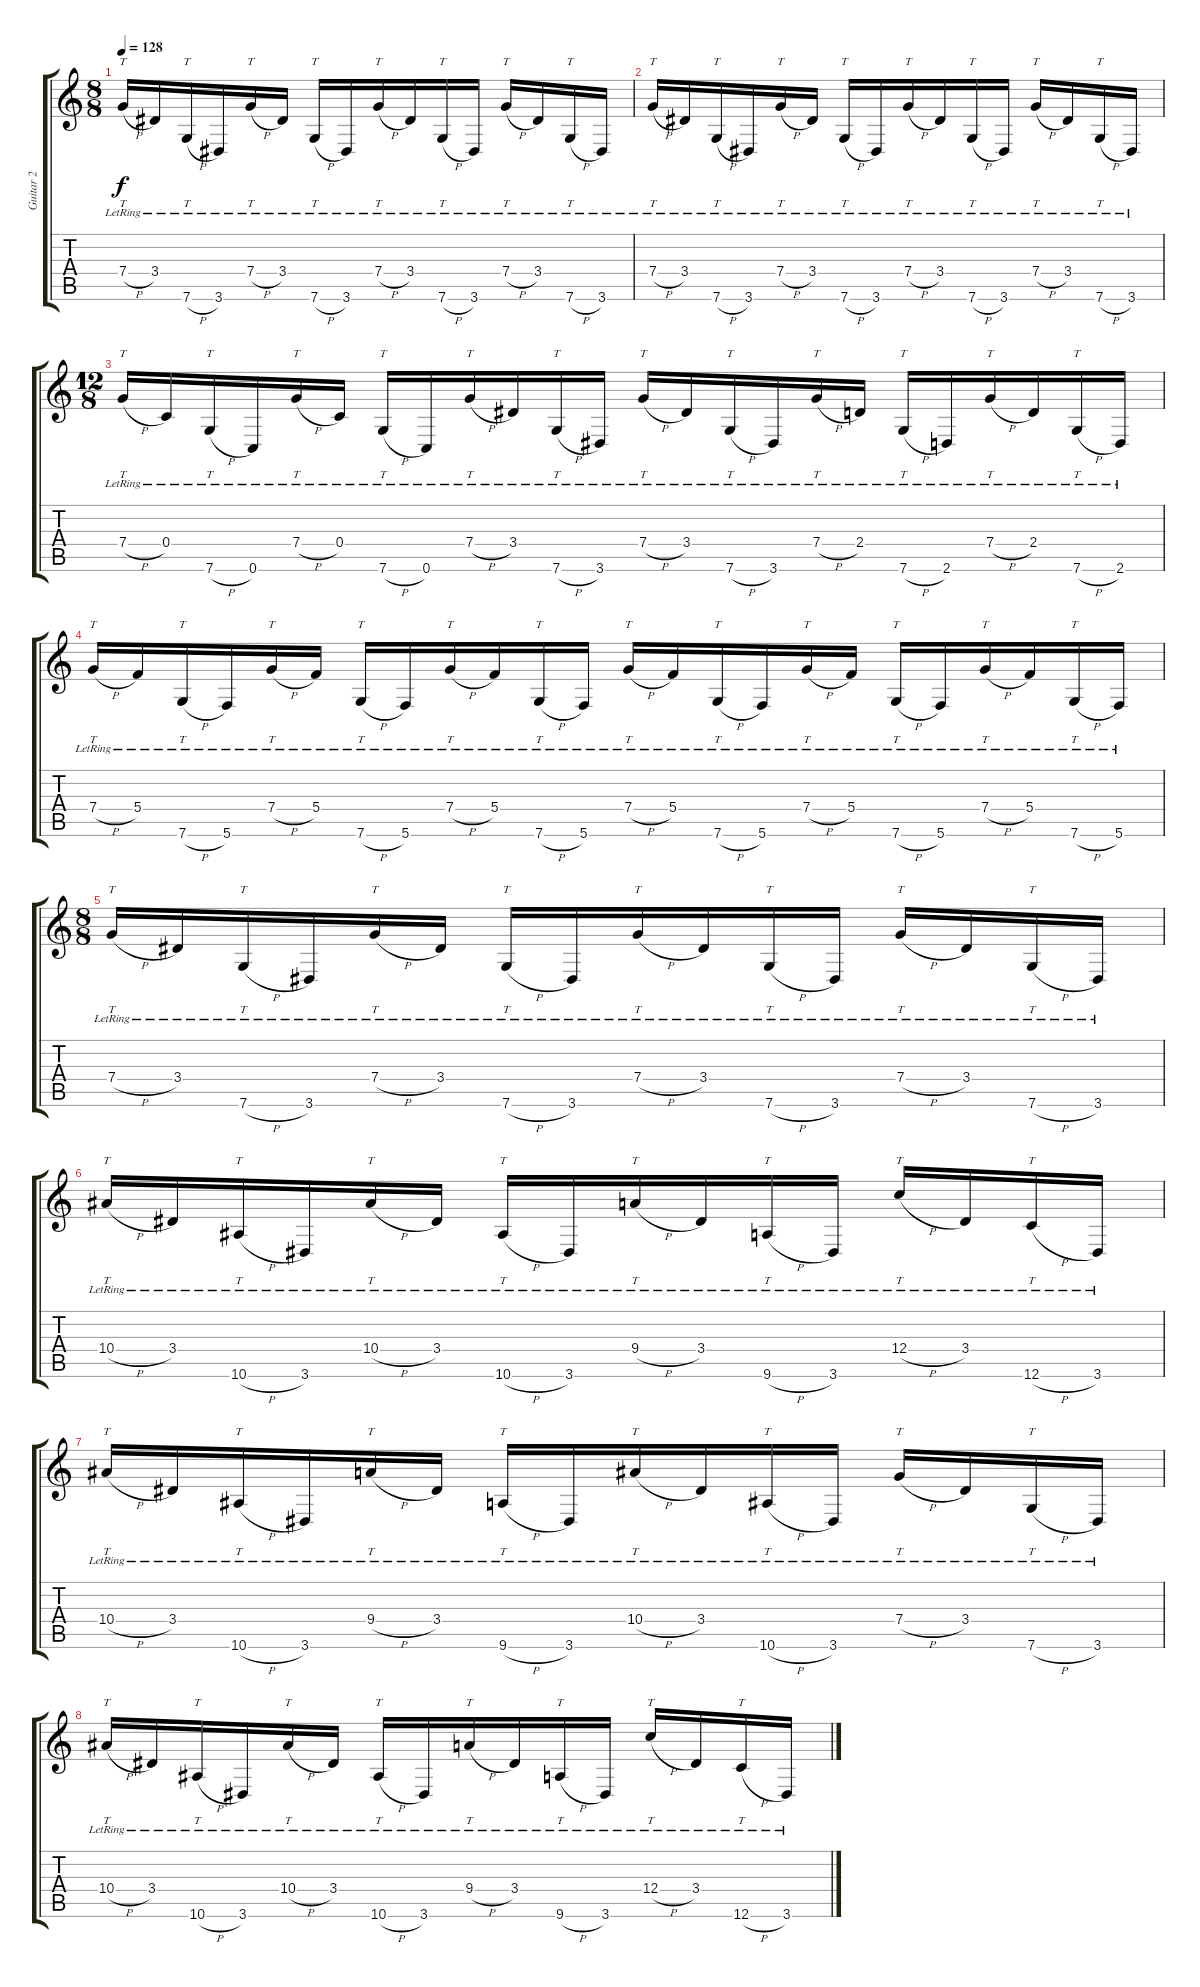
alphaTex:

\track ("Guitar 2" "Guitar 2") {instrument electricguitarjazz}
\staff {score tabs}
\tuning (D4 A3 F3 C3 G2 C2) {hide}
\ts (8 8)
\tempo 128
\clef g2
\ks c
7.4{h lr}.16{tt dy f} 3.4{lr}.16 7.6{h lr}.16{tt} 3.6{lr}.16 7.4{h lr}.16{tt} 3.4{lr}.16 7.6{h lr}.16{tt} 3.6{lr}.16 7.4{h lr}.16{tt} 3.4{lr}.16 7.6{h lr}.16{tt} 3.6{lr}.16 7.4{h lr}.16{tt} 3.4{lr}.16 7.6{h lr}.16{tt} 3.6{lr}.16 |
7.4{h lr}.16{tt} 3.4{lr}.16 7.6{h lr}.16{tt} 3.6{lr}.16 7.4{h lr}.16{tt} 3.4{lr}.16 7.6{h lr}.16{tt} 3.6{lr}.16 7.4{h lr}.16{tt} 3.4{lr}.16 7.6{h lr}.16{tt} 3.6{lr}.16 7.4{h lr}.16{tt} 3.4{lr}.16 7.6{h lr}.16{tt} 3.6{lr}.16 |
\ts (12 8)
7.4{h lr}.16{tt} 0.4{lr}.16 7.6{h lr}.16{tt} 0.6{lr}.16 7.4{h lr}.16{tt} 0.4{lr}.16 7.6{h lr}.16{tt} 0.6{lr}.16 7.4{h lr}.16{tt} 3.4{lr}.16 7.6{h lr}.16{tt} 3.6{lr}.16 7.4{h lr}.16{tt} 3.4{lr}.16 7.6{h lr}.16{tt} 3.6{lr}.16 7.4{h lr}.16{tt} 2.4{lr}.16 7.6{h lr}.16{tt} 2.6{lr}.16 7.4{h lr}.16{tt} 2.4{lr}.16 7.6{h lr}.16{tt} 2.6{lr}.16 |
7.4{h lr}.16{tt} 5.4{lr}.16 7.6{h lr}.16{tt} 5.6{lr}.16 7.4{h lr}.16{tt} 5.4{lr}.16 7.6{h lr}.16{tt} 5.6{lr}.16 7.4{h lr}.16{tt} 5.4{lr}.16 7.6{h lr}.16{tt} 5.6{lr}.16 7.4{h lr}.16{tt} 5.4{lr}.16 7.6{h lr}.16{tt} 5.6{lr}.16 7.4{h lr}.16{tt} 5.4{lr}.16 7.6{h lr}.16{tt} 5.6{lr}.16 7.4{h lr}.16{tt} 5.4{lr}.16 7.6{h lr}.16{tt} 5.6{lr}.16 |
\ts (8 8)
7.4{h lr}.16{tt} 3.4{lr}.16 7.6{h lr}.16{tt} 3.6{lr}.16 7.4{h lr}.16{tt} 3.4{lr}.16 7.6{h lr}.16{tt} 3.6{lr}.16 7.4{h lr}.16{tt} 3.4{lr}.16 7.6{h lr}.16{tt} 3.6{lr}.16 7.4{h lr}.16{tt} 3.4{lr}.16 7.6{h lr}.16{tt} 3.6{lr}.16 |
10.4{h lr}.16{tt} 3.4{lr}.16 10.6{h lr}.16{tt} 3.6{lr}.16 10.4{h lr}.16{tt} 3.4{lr}.16 10.6{h lr}.16{tt} 3.6{lr}.16 9.4{h lr}.16{tt} 3.4{lr}.16 9.6{h lr}.16{tt} 3.6{lr}.16 12.4{h lr}.16{tt} 3.4{lr}.16 12.6{h lr}.16{tt} 3.6{lr}.16 |
10.4{h lr}.16{tt} 3.4{lr}.16 10.6{h lr}.16{tt} 3.6{lr}.16 9.4{h lr}.16{tt} 3.4{lr}.16 9.6{h lr}.16{tt} 3.6{lr}.16 10.4{h lr}.16{tt} 3.4{lr}.16 10.6{h lr}.16{tt} 3.6{lr}.16 7.4{h lr}.16{tt} 3.4{lr}.16 7.6{h lr}.16{tt} 3.6{lr}.16 |
10.4{h lr}.16{tt} 3.4{lr}.16 10.6{h lr}.16{tt} 3.6{lr}.16 10.4{h lr}.16{tt} 3.4{lr}.16 10.6{h lr}.16{tt} 3.6{lr}.16 9.4{h lr}.16{tt} 3.4{lr}.16 9.6{h lr}.16{tt} 3.6{lr}.16 12.4{h lr}.16{tt} 3.4{lr}.16 12.6{h lr}.16{tt} 3.6{lr}.16
